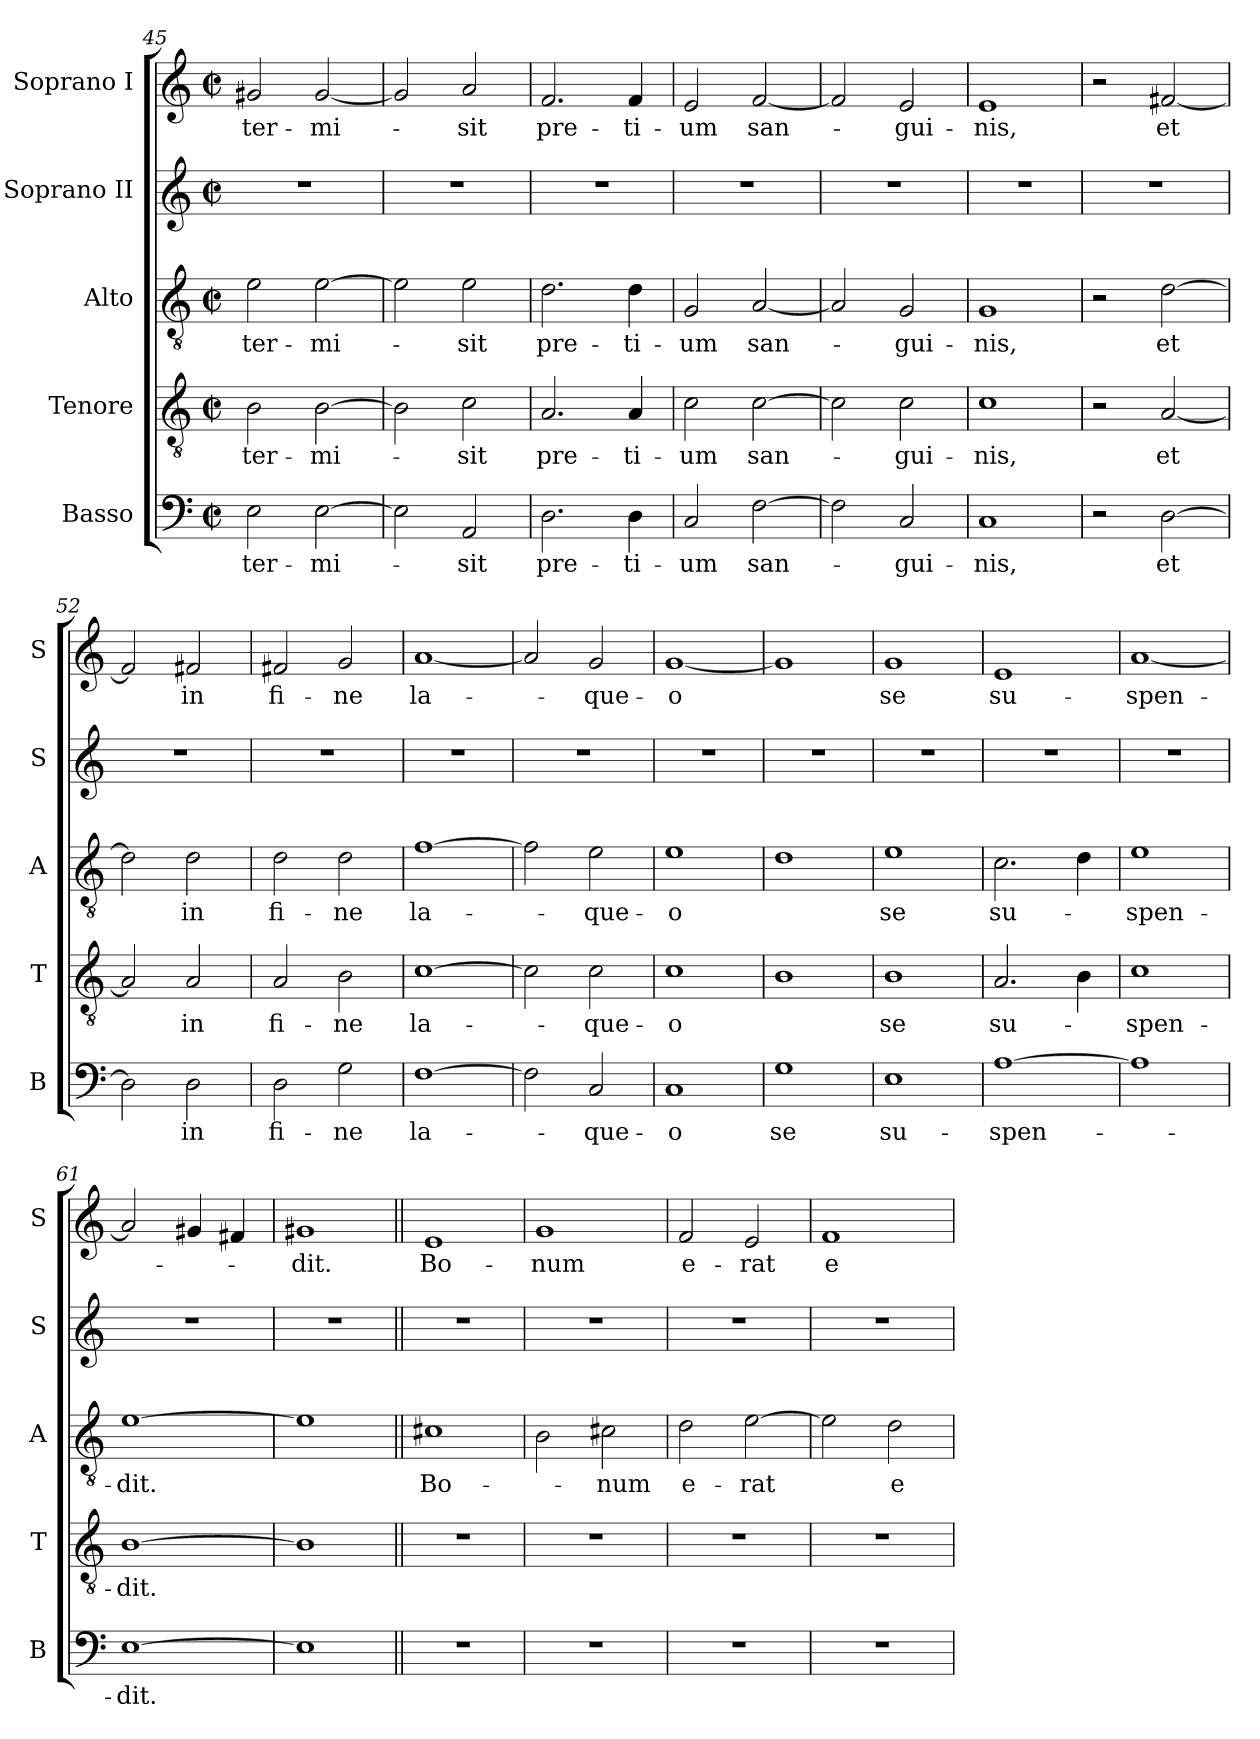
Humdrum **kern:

**kern	**text	**kern	**text	**kern	**text	**kern	**kern	**text
*part5	*part5	*part4	*part4	*part3	*part3	*part2	*part1	*part1
*staff5	*staff5	*staff4	*staff4	*staff3	*staff3	*staff2	*staff1	*staff1
*I"Basso	*	*I"Tenore	*	*I"Alto	*	*I"Soprano II	*I"Soprano I	*
*I'B	*	*I'T	*	*I'A	*	*I'S	*I'S	*
*clefF4	*	*clefGv2	*	*clefGv2	*	*clefG2	*clefG2	*
*k[]	*	*k[]	*	*k[]	*	*k[]	*k[]	*
*M2/2	*	*M2/2	*	*M2/2	*	*M2/2	*M2/2	*
*met(c|)	*	*met(c|)	*	*met(c|)	*	*met(c|)	*met(c|)	*
=45	=45	=45	=45	=45	=45	=45	=45	=45
2E\	-ter-	2B\	-ter-	2e\	-ter-	1r	2g#X/	-ter-
[2E\	-mi-	[2B\	-mi-	[2e\	-mi-	.	[2g#/	-mi-
=46	=46	=46	=46	=46	=46	=46	=46	=46
2E\]	.	2B\]	.	2e\]	.	1r	2g#/]	.
2AA/	-sit	2c\	-sit	2e\	-sit	.	2a/	-sit
=47	=47	=47	=47	=47	=47	=47	=47	=47
2.D\	pre-	2.A/	pre-	2.d\	pre-	1r	2.f/	pre-
4D\	-ti-	4A/	-ti-	4d\	-ti-	.	4f/	-ti-
=48	=48	=48	=48	=48	=48	=48	=48	=48
2C/	-um	2c\	-um	2G/	-um	1r	2e/	-um
[2F\	san-	[2c\	san-	[2A/	san-	.	[2f/	san-
=49	=49	=49	=49	=49	=49	=49	=49	=49
2F\]	.	2c\]	.	2A/]	.	1r	2f/]	.
2C/	-gui-	2c\	-gui-	2G/	-gui-	.	2e/	-gui-
=50	=50	=50	=50	=50	=50	=50	=50	=50
1C	-nis,	1c	-nis,	1G	-nis,	1r	1e	-nis,
=51	=51	=51	=51	=51	=51	=51	=51	=51
2r	.	2r	.	2r	.	1r	2r	.
[2D\	et	[2A/	et	[2d\	et	.	[2f#X/	et
=52	=52	=52	=52	=52	=52	=52	=52	=52
2D\]	.	2A/]	.	2d\]	.	1r	2f#/]	.
2D\	in	2A/	in	2d\	in	.	2f#X/	in
=53	=53	=53	=53	=53	=53	=53	=53	=53
2D\	fi-	2A/	fi-	2d\	fi-	1r	2f#X/	fi-
2G\	-ne	2B\	-ne	2d\	-ne	.	2g/	-ne
=54	=54	=54	=54	=54	=54	=54	=54	=54
[1F	la-	[1c	la-	[1f	la-	1r	[1a	la-
=55	=55	=55	=55	=55	=55	=55	=55	=55
2F\]	.	2c\]	.	2f\]	.	1r	2a/]	.
2C/	-que-	2c\	-que-	2e\	-que-	.	2g/	-que-
=56	=56	=56	=56	=56	=56	=56	=56	=56
1C	-o	1c	-o	1e	-o	1r	[1g	-o
=57	=57	=57	=57	=57	=57	=57	=57	=57
1G	se	1B	.	1d	.	1r	1g]	.
=58	=58	=58	=58	=58	=58	=58	=58	=58
1E	su-	1B	se	1e	se	1r	1g	se
=59	=59	=59	=59	=59	=59	=59	=59	=59
[1A	-spen-	2.A/	su-	2.c\	su-	1r	1e	su-
.	.	4B\	.	4d\	.	.	.	.
=60	=60	=60	=60	=60	=60	=60	=60	=60
1A]	.	1c	-spen-	1e	-spen-	1r	[1a	-spen-
=61	=61	=61	=61	=61	=61	=61	=61	=61
[1E	-dit.	[1B	-dit.	[1e	-dit.	1r	2a/]	.
.	.	.	.	.	.	.	4g#X/	.
.	.	.	.	.	.	.	4f#X/	.
=62	=62	=62	=62	=62	=62	=62	=62	=62
1E]	.	1B]	.	1e]	.	1r	1g#X	-dit.
=63||	=63||	=63||	=63||	=63||	=63||	=63||	=63||	=63||
1r	.	1r	.	1c#X	Bo-	1r	1e	Bo-
=64	=64	=64	=64	=64	=64	=64	=64	=64
1r	.	1r	.	2B\	.	1r	1g	-num
.	.	.	.	2c#X\	-num	.	.	.
=65	=65	=65	=65	=65	=65	=65	=65	=65
1r	.	1r	.	2d\	e-	1r	2f/	e-
.	.	.	.	[2e\	-rat	.	2e/	-rat
=66	=66	=66	=66	=66	=66	=66	=66	=66
1r	.	1r	.	2e\]	.	1r	1f	e-
.	.	.	.	2d\	e-	.	.	.
=	=	=	=	=	=	=	=	=
*-	*-	*-	*-	*-	*-	*-	*-	*-
